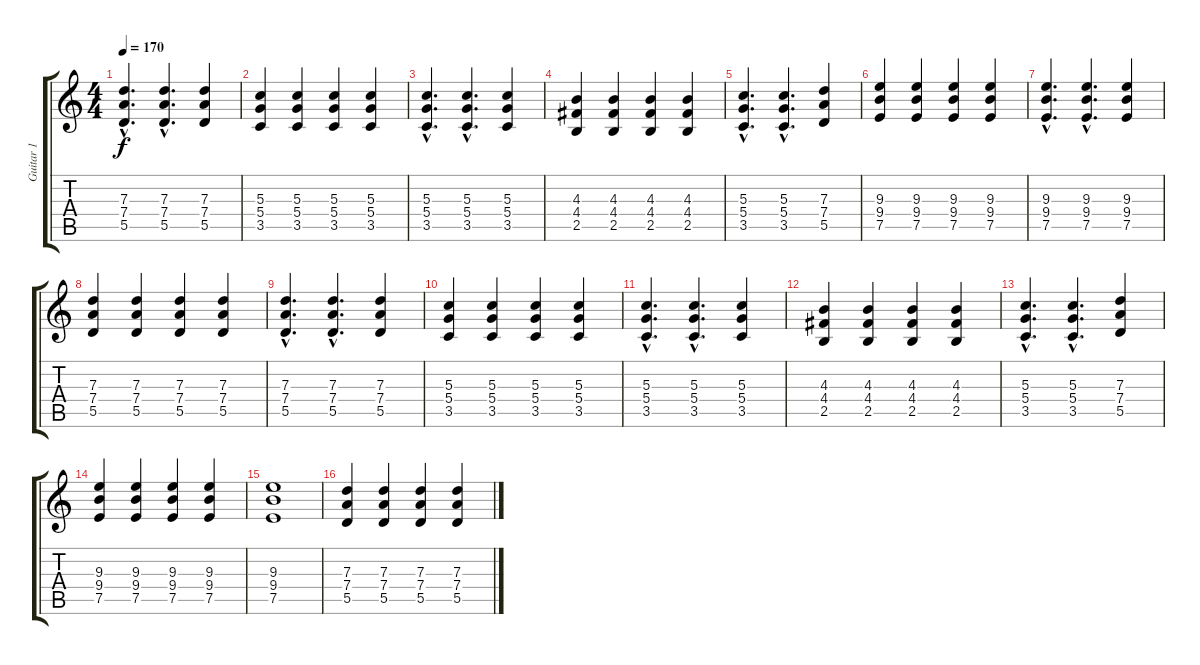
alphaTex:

\track ("Guitar 1" "Guitar 1") {instrument distortionguitar}
\staff {score tabs}
\tuning (E4 B3 G3 D3 A2 E2) {hide}
\ts (4 4)
\tempo 170
\clef g2
\ks c
(7.3{hac} 7.4{hac} 5.5{hac}).4{d dy f} (7.3{hac} 7.4{hac} 5.5{hac}).4{d} (7.3 7.4 5.5).4 |
(5.3 5.4 3.5).4 (5.3 5.4 3.5).4 (5.3 5.4 3.5).4 (5.3 5.4 3.5).4 |
(5.3{hac} 5.4{hac} 3.5{hac}).4{d} (5.3{hac} 5.4{hac} 3.5{hac}).4{d} (5.3 5.4 3.5).4 |
(4.3 4.4 2.5).4 (4.3 4.4 2.5).4 (4.3 4.4 2.5).4 (4.3 4.4 2.5).4 |
(5.3{hac} 5.4{hac} 3.5{hac}).4{d} (5.3{hac} 5.4{hac} 3.5{hac}).4{d} (7.3 7.4 5.5).4 |
(9.3 9.4 7.5).4 (9.3 9.4 7.5).4 (9.3 9.4 7.5).4 (9.3 9.4 7.5).4 |
(9.3{hac} 9.4{hac} 7.5{hac}).4{d} (9.3{hac} 9.4{hac} 7.5{hac}).4{d} (9.3 9.4 7.5).4 |
(7.3 7.4 5.5).4 (7.3 7.4 5.5).4 (7.3 7.4 5.5).4 (7.3 7.4 5.5).4 |
(7.3{hac} 7.4{hac} 5.5{hac}).4{d} (7.3{hac} 7.4{hac} 5.5{hac}).4{d} (7.3 7.4 5.5).4 |
(5.3 5.4 3.5).4 (5.3 5.4 3.5).4 (5.3 5.4 3.5).4 (5.3 5.4 3.5).4 |
(5.3{hac} 5.4{hac} 3.5{hac}).4{d} (5.3{hac} 5.4{hac} 3.5{hac}).4{d} (5.3 5.4 3.5).4 |
(4.3 4.4 2.5).4 (4.3 4.4 2.5).4 (4.3 4.4 2.5).4 (4.3 4.4 2.5).4 |
(5.3{hac} 5.4{hac} 3.5{hac}).4{d} (5.3{hac} 5.4{hac} 3.5{hac}).4{d} (7.3 7.4 5.5).4 |
(9.3 9.4 7.5).4 (9.3 9.4 7.5).4 (9.3 9.4 7.5).4 (9.3 9.4 7.5).4 |
(9.3 9.4 7.5).1 |
(7.3 7.4 5.5).4 (7.3 7.4 5.5).4 (7.3 7.4 5.5).4 (7.3 7.4 5.5).4
